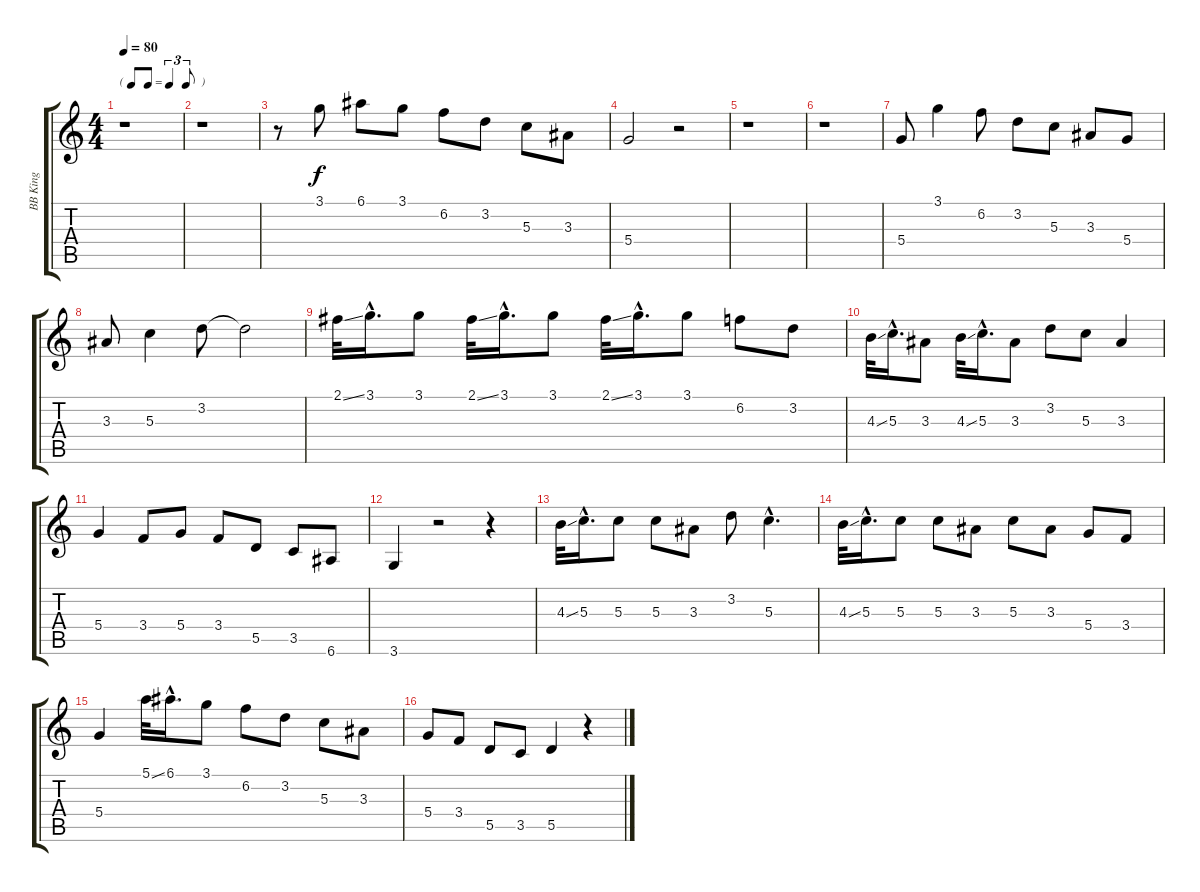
\track ("BB King" "BB King") {instrument electricguitarclean}
\staff {score tabs}
\tuning (E4 B3 G3 D3 A2 E2) {hide}
\ts (4 4)
\tf triplet8th
\tempo 80
\clef g2
\ks c
r.1{dy f} |
r.1 |
r.8 3.1.8 6.1.8 3.1.8 6.2.8 3.2.8 5.3.8 3.3.8 |
5.4.2 r.2 |
r.1 |
r.1 |
5.4.8 3.1.4 6.2.8 3.2.8 5.3.8 3.3.8 5.4.8 |
3.3.8 5.3.4 3.2.8 3.2{t}.2 |
2.1{ss}.32 3.1{hac}.16{d} 3.1.8 2.1{ss}.32 3.1{hac}.16{d} 3.1.8 2.1{ss}.32 3.1{hac}.16{d} 3.1.8 6.2.8 3.2.8 |
4.3{ss}.32 5.3{hac}.16{d} 3.3.8 4.3{ss}.32 5.3{hac}.16{d} 3.3.8 3.2.8 5.3.8 3.3.4 |
5.4.4 3.4.8 5.4.8 3.4.8 5.5.8 3.5.8 6.6.8 |
3.6.4 r.2 r.4 |
4.3{ss}.32 5.3{hac}.16{d} 5.3.8 5.3.8 3.3.8 3.2.8 5.3{hac}.4{d} |
4.3{ss}.32 5.3{hac}.16{d} 5.3.8 5.3.8 3.3.8 5.3.8 3.3.8 5.4.8 3.4.8 |
5.4.4 5.1{ss}.32 6.1{hac}.16{d} 3.1.8 6.2.8 3.2.8 5.3.8 3.3.8 |
5.4.8 3.4.8 5.5.8 3.5.8 5.5.4 r.4
